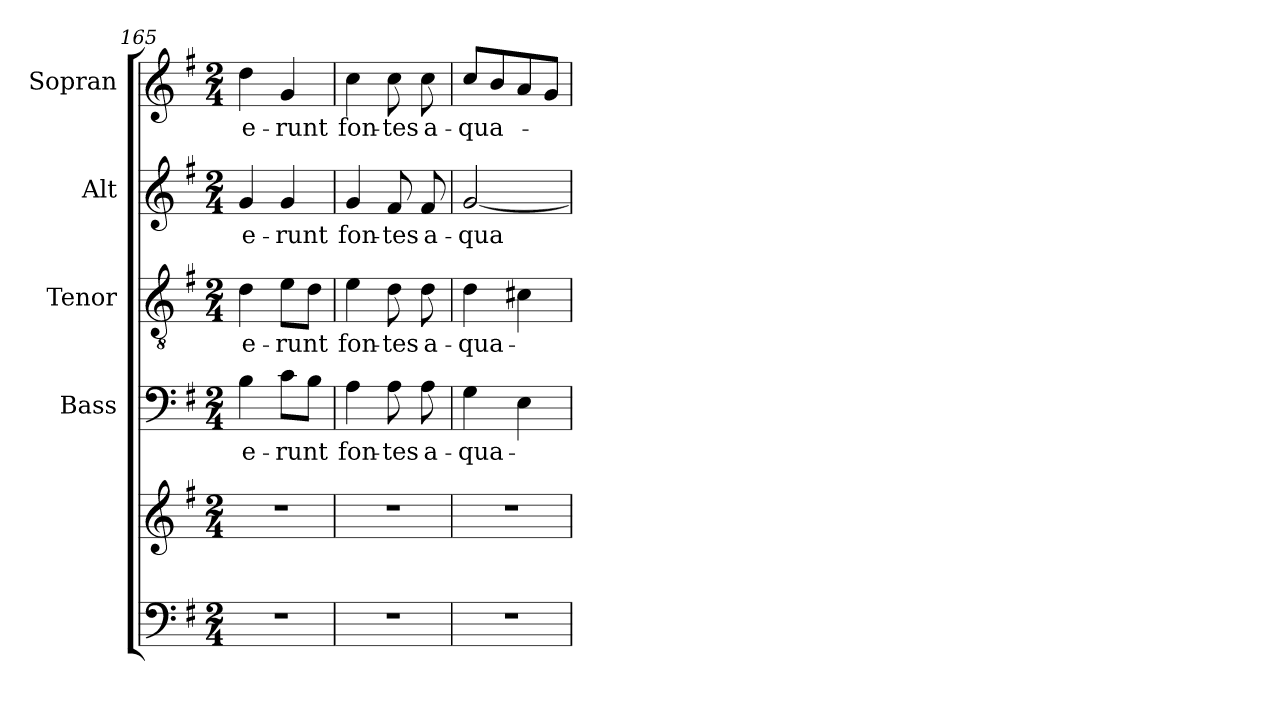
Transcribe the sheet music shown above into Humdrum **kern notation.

**kern	**kern	**kern	**text	**kern	**text	**kern	**text	**kern	**text
*part5	*part5	*part4	*part4	*part3	*part3	*part2	*part2	*part1	*part1
*staff6	*staff5	*staff4	*staff4	*staff3	*staff3	*staff2	*staff2	*staff1	*staff1
*	*	*I"Bass	*	*I"Tenor	*	*I"Alt	*	*I"Sopran	*
*	*	*I'B.	*	*I'T.	*	*I'A.	*	*I'S.	*
*clefF4	*clefG2	*clefF4	*	*clefGv2	*	*clefG2	*	*clefG2	*
*k[f#]	*k[f#]	*k[f#]	*	*k[f#]	*	*k[f#]	*	*k[f#]	*
*G:	*G:	*G:	*	*G:	*	*G:	*	*G:	*
*M2/4	*M2/4	*M2/4	*	*M2/4	*	*M2/4	*	*M2/4	*
=165	=165	=165	=165	=165	=165	=165	=165	=165	=165
!	!	!	!LO:LY:b	!	!LO:LY:b	!	!LO:LY:b	!	!LO:LY:b
2r	2r	4B\	-e-	4d\	-e-	4g/	-e-	4dd\	-e-
!	!	!	!LO:LY:b	!	!LO:LY:b	!	!LO:LY:b	!	!LO:LY:b
.	.	8c\L	-runt	8e\L	-runt	4g/	-runt	4g/	-runt
.	.	8B\J	.	8d\J	.	.	.	.	.
=166	=166	=166	=166	=166	=166	=166	=166	=166	=166
!	!	!	!LO:LY:b	!	!LO:LY:b	!	!LO:LY:b	!	!LO:LY:b
2r	2r	4A\	fon-	4e\	fon-	4g/	fon-	4cc\	fon-
!	!	!	!LO:LY:b	!	!LO:LY:b	!	!LO:LY:b	!	!LO:LY:b
.	.	8A\	-tes	8d\	-tes	8f#/	-tes	8cc\	-tes
!	!	!	!LO:LY:b	!	!LO:LY:b	!	!LO:LY:b	!	!LO:LY:b
.	.	8A\	a-	8d\	a-	8f#/	a-	8cc\	a-
!!LO:PB:g=z
=167	=167	=167	=167	=167	=167	=167	=167	=167	=167
!	!	!	!LO:LY:b	!	!LO:LY:b	!	!LO:LY:b	!	!LO:LY:b
2r	2r	4G\	-qua-	4d\	-qua-	[2g/	-qua-	8cc/L	-qua-
.	.	.	.	.	.	.	.	8b/	.
.	.	4E\	.	4c#X\	.	.	.	8a/	.
.	.	.	.	.	.	.	.	8g/J	.
=	=	=	=	=	=	=	=	=	=
*-	*-	*-	*-	*-	*-	*-	*-	*-	*-
